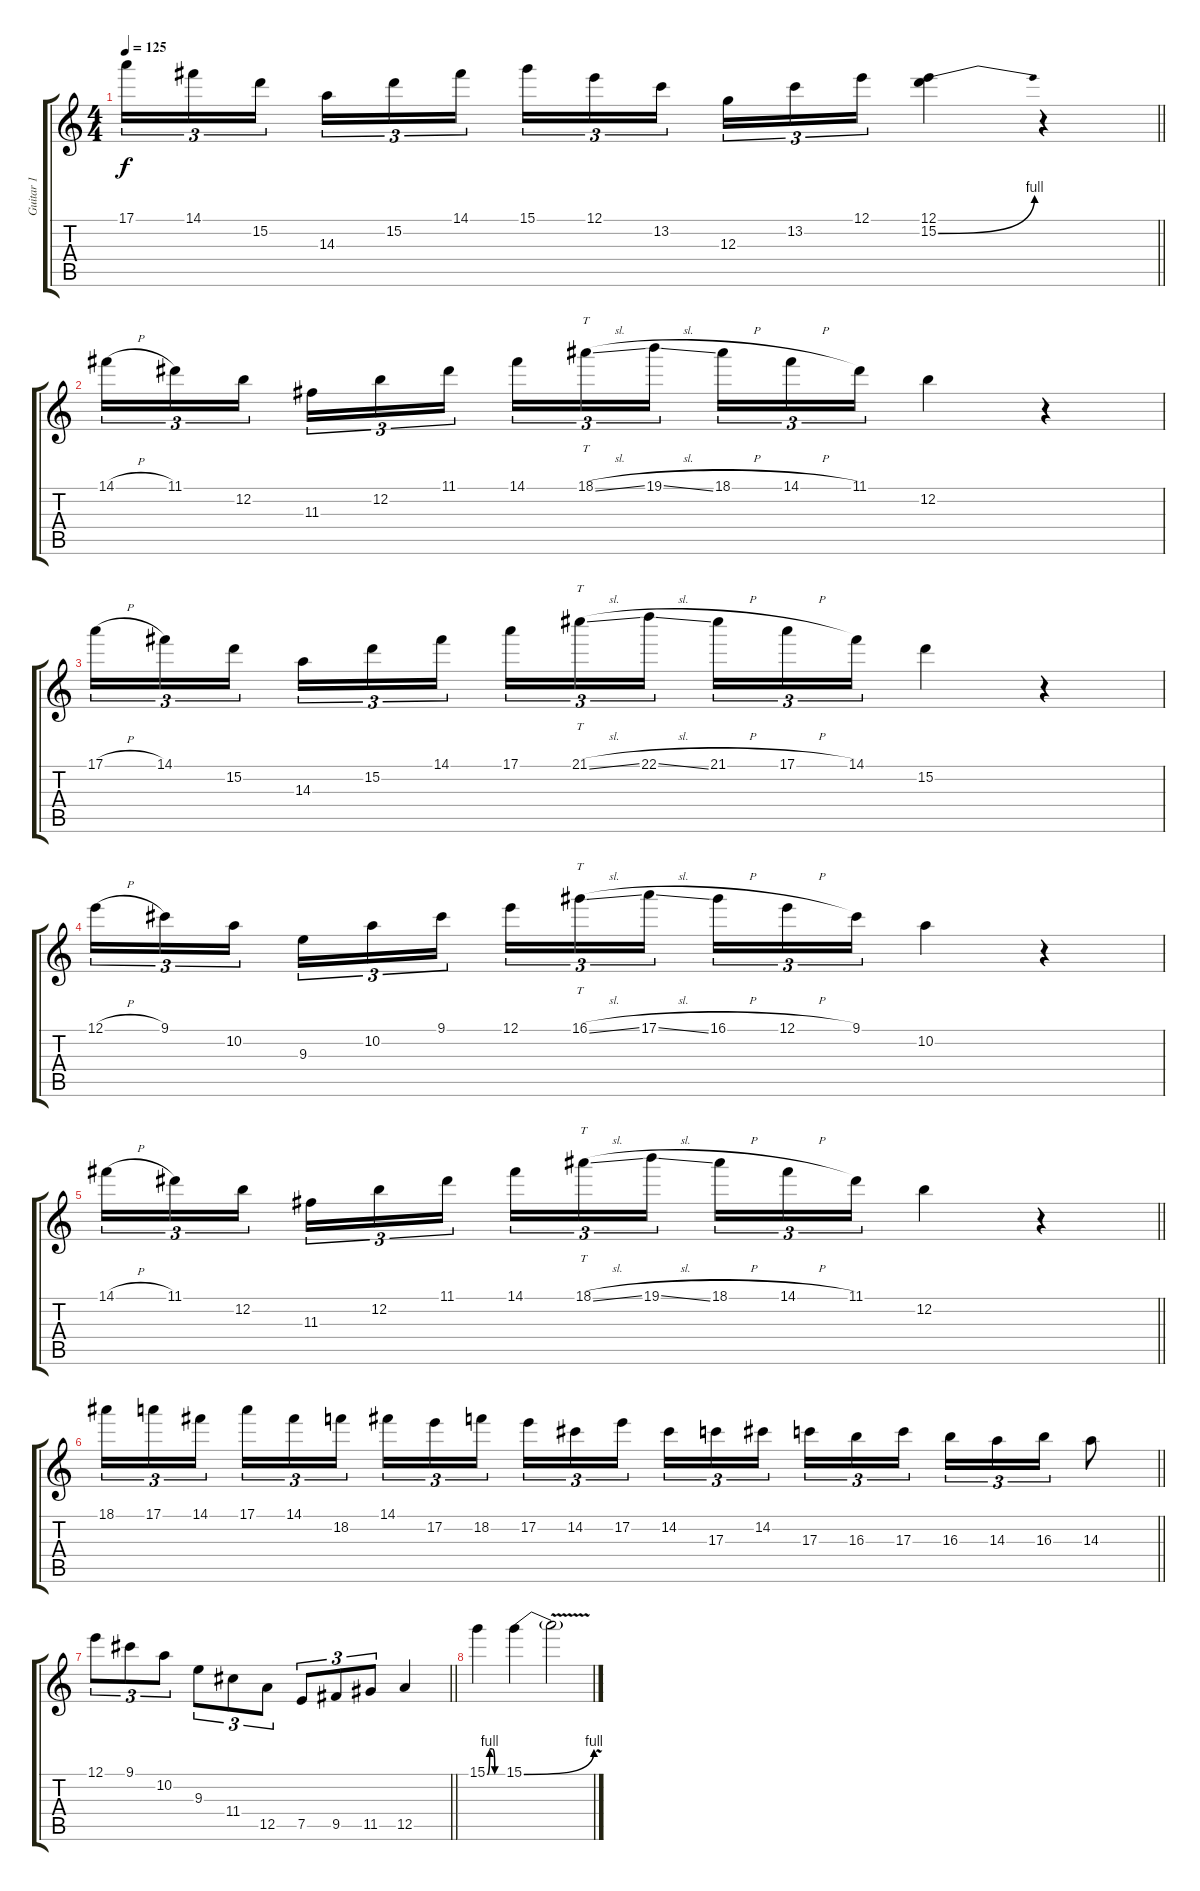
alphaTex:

\track ("Guitar 1" "Guitar 1") {instrument distortionguitar}
\staff {score tabs}
\tuning (E4 B3 G3 D3 A2 D2) {hide}
\ts (4 4)
\section ("" "")
\tempo 125
\clef g2
\barLineRight lightlight
\ks c
17.1.16{tu (3 2) dy f} 14.1.16{tu (3 2)} 15.2.16{tu (3 2) beam splitsecondary} 14.3.16{tu (3 2)} 15.2.16{tu (3 2)} 14.1.16{tu (3 2)} 15.1.16{tu (3 2)} 12.1.16{tu (3 2)} 13.2.16{tu (3 2) beam splitsecondary} 12.3.16{tu (3 2)} 13.2.16{tu (3 2)} 12.1.16{tu (3 2)} (12.1 15.2{be (bend 0 0 60 4)}).4 r.4 |
\section ("" "")
14.1{h}.16{tu (3 2)} 11.1.16{tu (3 2)} 12.2.16{tu (3 2) beam splitsecondary} 11.3.16{tu (3 2)} 12.2.16{tu (3 2)} 11.1.16{tu (3 2)} 14.1.16{tu (3 2)} 18.1{sl}.16{tt tu (3 2)} 19.1{sl}.16{tu (3 2) beam splitsecondary} 18.1{h}.16{tu (3 2)} 14.1{h}.16{tu (3 2)} 11.1.16{tu (3 2)} 12.2.4 r.4 |
17.1{h}.16{tu (3 2)} 14.1.16{tu (3 2)} 15.2.16{tu (3 2) beam splitsecondary} 14.3.16{tu (3 2)} 15.2.16{tu (3 2)} 14.1.16{tu (3 2)} 17.1.16{tu (3 2)} 21.1{sl}.16{tt tu (3 2)} 22.1{sl}.16{tu (3 2) beam splitsecondary} 21.1{h}.16{tu (3 2)} 17.1{h}.16{tu (3 2)} 14.1.16{tu (3 2)} 15.2.4 r.4 |
12.1{h}.16{tu (3 2)} 9.1.16{tu (3 2)} 10.2.16{tu (3 2) beam splitsecondary} 9.3.16{tu (3 2)} 10.2.16{tu (3 2)} 9.1.16{tu (3 2)} 12.1.16{tu (3 2)} 16.1{sl}.16{tt tu (3 2)} 17.1{sl}.16{tu (3 2) beam splitsecondary} 16.1{h}.16{tu (3 2)} 12.1{h}.16{tu (3 2)} 9.1.16{tu (3 2)} 10.2.4 r.4 |
\barLineRight lightlight
14.1{h}.16{tu (3 2)} 11.1.16{tu (3 2)} 12.2.16{tu (3 2) beam splitsecondary} 11.3.16{tu (3 2)} 12.2.16{tu (3 2)} 11.1.16{tu (3 2)} 14.1.16{tu (3 2)} 18.1{sl}.16{tt tu (3 2)} 19.1{sl}.16{tu (3 2) beam splitsecondary} 18.1{h}.16{tu (3 2)} 14.1{h}.16{tu (3 2)} 11.1.16{tu (3 2)} 12.2.4 r.4 |
\section ("" "")
\barLineRight lightlight
18.1.16{tu (3 2)} 17.1.16{tu (3 2)} 14.1.16{tu (3 2) beam splitsecondary} 17.1.16{tu (3 2)} 14.1.16{tu (3 2)} 18.2.16{tu (3 2)} 14.1.16{tu (3 2)} 17.2.16{tu (3 2)} 18.2.16{tu (3 2) beam splitsecondary} 17.2.16{tu (3 2)} 14.2.16{tu (3 2)} 17.2.16{tu (3 2)} 14.2.16{tu (3 2)} 17.3.16{tu (3 2)} 14.2.16{tu (3 2) beam splitsecondary} 17.3.16{tu (3 2)} 16.3.16{tu (3 2)} 17.3.16{tu (3 2)} 16.3.16{tu (3 2)} 14.3.16{tu (3 2)} 16.3.16{tu (3 2)} 14.3.8 |
\section ("" "")
\barLineRight lightlight
12.1.8{tu (3 2)} 9.1.8{tu (3 2)} 10.2.8{tu (3 2)} 9.3.8{tu (3 2)} 11.4.8{tu (3 2)} 12.5.8{tu (3 2)} 7.5.8{tu (3 2)} 9.5.8{tu (3 2)} 11.5.8{tu (3 2)} 12.5.4 |
\section ("" "")
15.1{be (custom 0 0 10 4 20 4 30 0 60 0)}.4 15.1{be (bend 0 0 60 4)}.4 15.1{v t}.2
